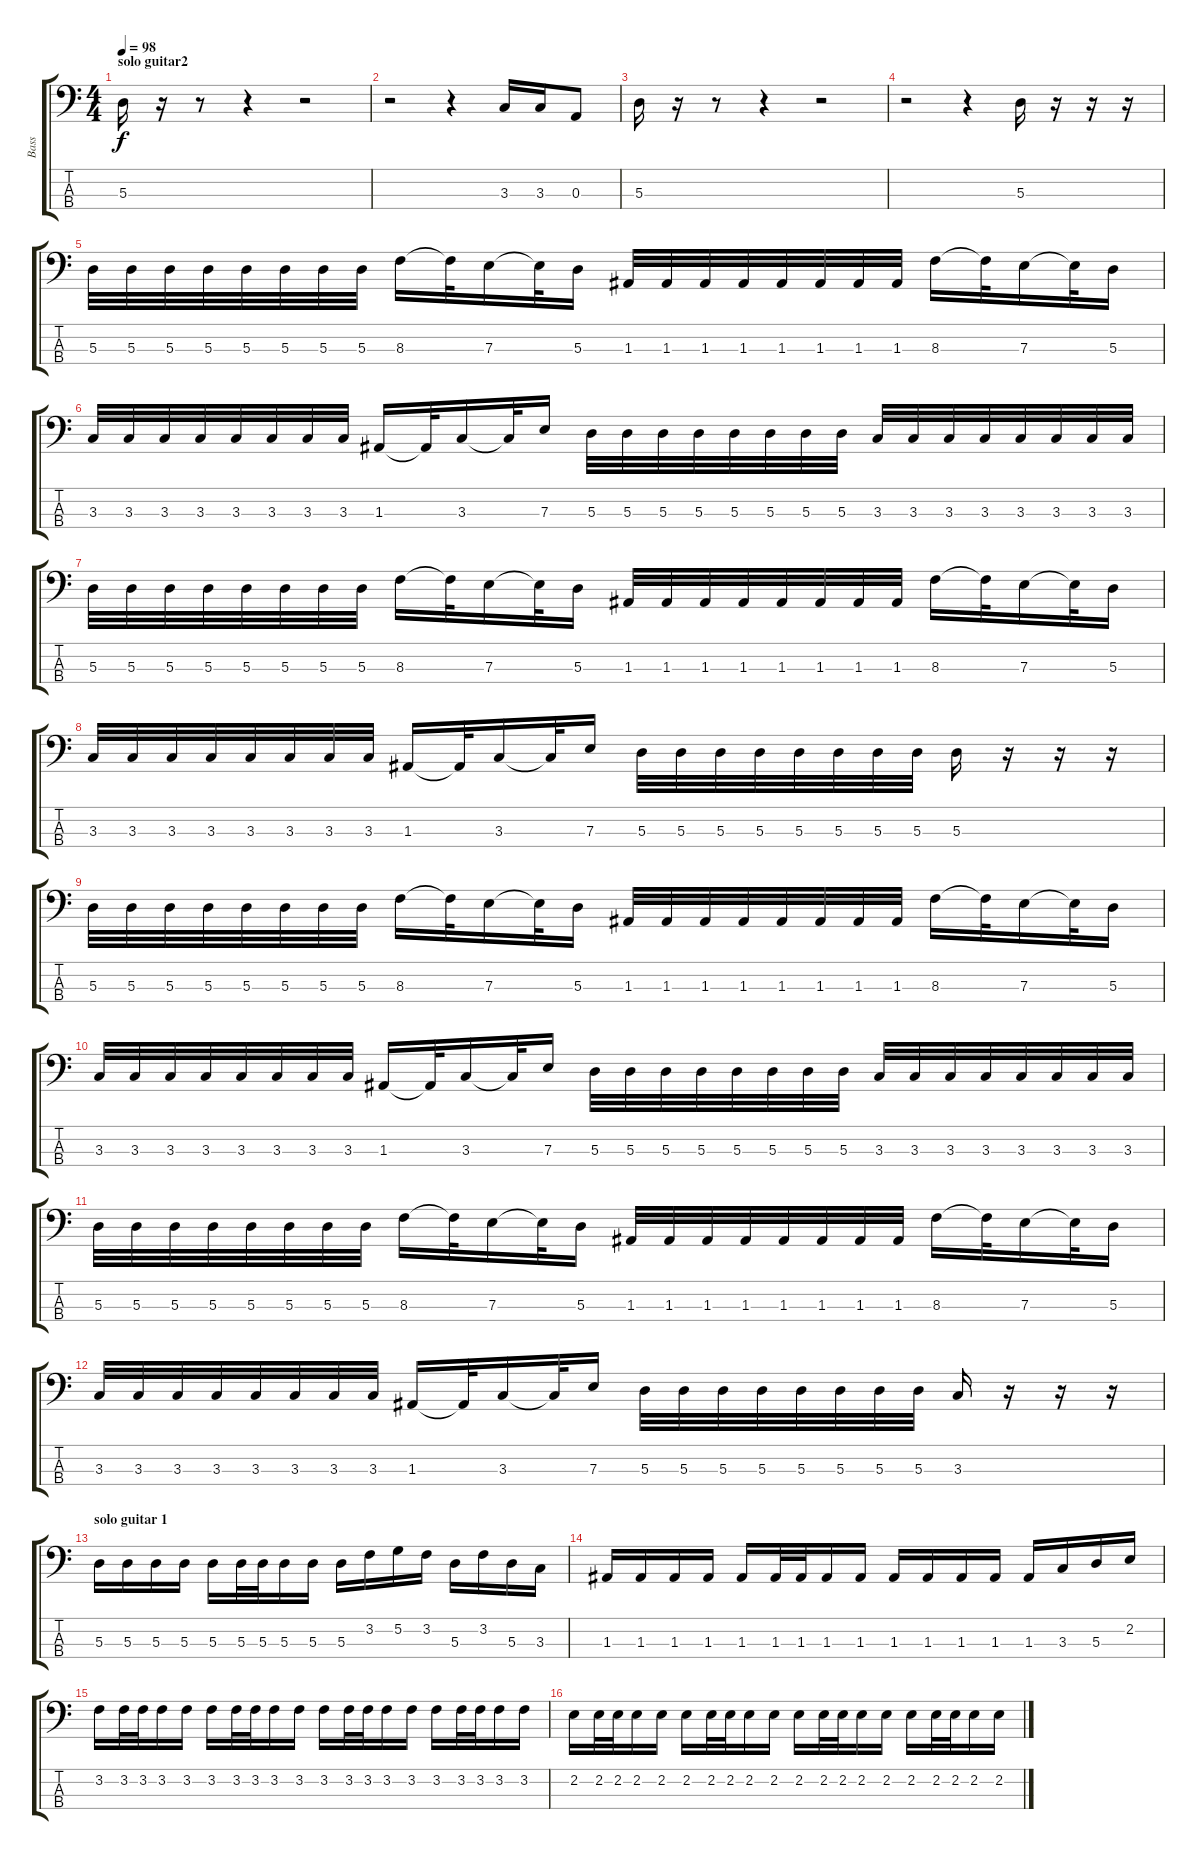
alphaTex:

\track ("Bass " "Bass ") {instrument electricbassfinger}
\staff {score tabs}
\tuning (G2 D2 A1 E1) {hide}
\ts (4 4)
\section ("" "solo guitar2")
\tempo 98
\clef f4
\ks c
5.3.16{dy f} r.16 r.8 r.4 r.2 |
r.2 r.4 3.3.16 3.3.16 0.3.8 |
5.3.16 r.16 r.8 r.4 r.2 |
r.2 r.4 5.3.16 r.16 r.16 r.16 |
5.3.32 5.3.32 5.3.32 5.3.32 5.3.32 5.3.32 5.3.32 5.3.32 8.3.16 8.3{t}.32 7.3.16 7.3{t}.32 5.3.16 1.3.32 1.3.32 1.3.32 1.3.32 1.3.32 1.3.32 1.3.32 1.3.32 8.3.16 8.3{t}.32 7.3.16 7.3{t}.32 5.3.16 |
3.3.32 3.3.32 3.3.32 3.3.32 3.3.32 3.3.32 3.3.32 3.3.32 1.3.16 1.3{t}.32 3.3.16 3.3{t}.32 7.3.16 5.3.32 5.3.32 5.3.32 5.3.32 5.3.32 5.3.32 5.3.32 5.3.32 3.3.32 3.3.32 3.3.32 3.3.32 3.3.32 3.3.32 3.3.32 3.3.32 |
5.3.32 5.3.32 5.3.32 5.3.32 5.3.32 5.3.32 5.3.32 5.3.32 8.3.16 8.3{t}.32 7.3.16 7.3{t}.32 5.3.16 1.3.32 1.3.32 1.3.32 1.3.32 1.3.32 1.3.32 1.3.32 1.3.32 8.3.16 8.3{t}.32 7.3.16 7.3{t}.32 5.3.16 |
3.3.32 3.3.32 3.3.32 3.3.32 3.3.32 3.3.32 3.3.32 3.3.32 1.3.16 1.3{t}.32 3.3.16 3.3{t}.32 7.3.16 5.3.32 5.3.32 5.3.32 5.3.32 5.3.32 5.3.32 5.3.32 5.3.32 5.3.16 r.16 r.16 r.16 |
5.3.32 5.3.32 5.3.32 5.3.32 5.3.32 5.3.32 5.3.32 5.3.32 8.3.16 8.3{t}.32 7.3.16 7.3{t}.32 5.3.16 1.3.32 1.3.32 1.3.32 1.3.32 1.3.32 1.3.32 1.3.32 1.3.32 8.3.16 8.3{t}.32 7.3.16 7.3{t}.32 5.3.16 |
3.3.32 3.3.32 3.3.32 3.3.32 3.3.32 3.3.32 3.3.32 3.3.32 1.3.16 1.3{t}.32 3.3.16 3.3{t}.32 7.3.16 5.3.32 5.3.32 5.3.32 5.3.32 5.3.32 5.3.32 5.3.32 5.3.32 3.3.32 3.3.32 3.3.32 3.3.32 3.3.32 3.3.32 3.3.32 3.3.32 |
5.3.32 5.3.32 5.3.32 5.3.32 5.3.32 5.3.32 5.3.32 5.3.32 8.3.16 8.3{t}.32 7.3.16 7.3{t}.32 5.3.16 1.3.32 1.3.32 1.3.32 1.3.32 1.3.32 1.3.32 1.3.32 1.3.32 8.3.16 8.3{t}.32 7.3.16 7.3{t}.32 5.3.16 |
3.3.32 3.3.32 3.3.32 3.3.32 3.3.32 3.3.32 3.3.32 3.3.32 1.3.16 1.3{t}.32 3.3.16 3.3{t}.32 7.3.16 5.3.32 5.3.32 5.3.32 5.3.32 5.3.32 5.3.32 5.3.32 5.3.32 3.3.16 r.16 r.16 r.16 |
\section ("" "solo guitar 1")
5.3.16 5.3.16 5.3.16 5.3.16 5.3.16 5.3.32 5.3.32 5.3.16 5.3.16 5.3.16 3.2.16 5.2.16 3.2.16 5.3.16 3.2.16 5.3.16 3.3.16 |
1.3.16 1.3.16 1.3.16 1.3.16 1.3.16 1.3.32 1.3.32 1.3.16 1.3.16 1.3.16 1.3.16 1.3.16 1.3.16 1.3.16 3.3.16 5.3.16 2.2.16 |
3.2.16 3.2.32 3.2.32 3.2.16 3.2.16 3.2.16 3.2.32 3.2.32 3.2.16 3.2.16 3.2.16 3.2.32 3.2.32 3.2.16 3.2.16 3.2.16 3.2.32 3.2.32 3.2.16 3.2.16 |
2.2.16 2.2.32 2.2.32 2.2.16 2.2.16 2.2.16 2.2.32 2.2.32 2.2.16 2.2.16 2.2.16 2.2.32 2.2.32 2.2.16 2.2.16 2.2.16 2.2.32 2.2.32 2.2.16 2.2.16
